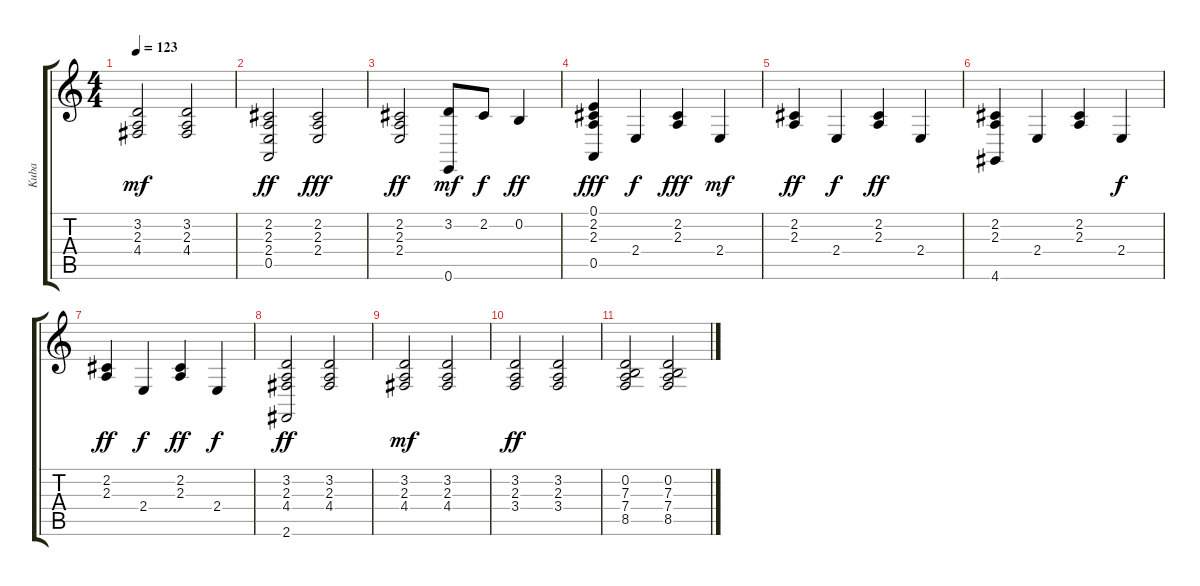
\track ("Kuba" "Kuba") {instrument acousticgrandpiano}
\staff {score tabs}
\tuning (E4 B3 G3 D3 A2 E2) {hide}
\ts (4 4)
\tempo 123
\clef g2
\ks c
(3.2 2.3 4.4).2{dy mf} (3.2 2.3 4.4).2 |
(2.2 2.3 2.4 0.5).2{dy ff} (2.2 2.3 2.4).2{dy fff} |
(2.2 2.3 2.4).2{dy ff} (3.2 0.6).8{dy mf} 2.2.8{dy f} 0.2.4{dy ff} |
(0.1 2.2 2.3 0.5).4{dy fff} 2.4.4{dy f} (2.2 2.3).4{dy fff} 2.4.4{dy mf} |
(2.2 2.3).4{dy ff} 2.4.4{dy f} (2.2 2.3).4{dy ff} 2.4.4 |
(2.2 2.3 4.6).4 2.4.4 (2.2 2.3).4 2.4.4{dy f} |
(2.2 2.3).4{dy ff} 2.4.4{dy f} (2.2 2.3).4{dy ff} 2.4.4{dy f} |
(3.2 2.3 4.4 2.6).2{dy ff} (3.2 2.3 4.4).2 |
(3.2 2.3 4.4).2{dy mf} (3.2 2.3 4.4).2 |
(3.2 2.3 3.4).2{dy ff} (3.2 2.3 3.4).2 |
(0.2 7.3 7.4 8.5).2 (0.2 7.3 7.4 8.5).2
